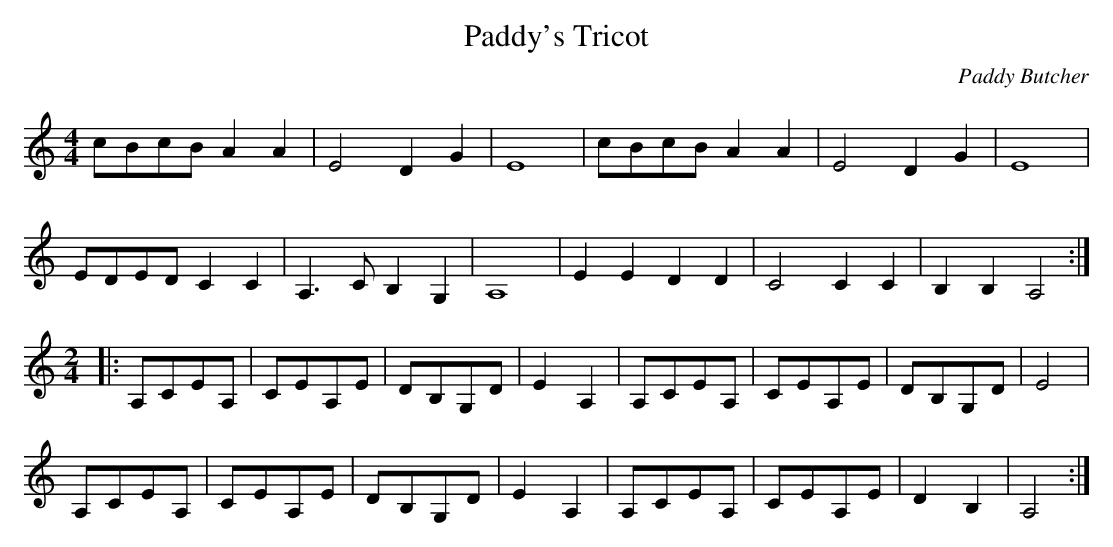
X:1
T:Paddy's Tricot
C:Paddy Butcher
L:1/8
M:4/4
K:Am
cBcB A2A2|E4 D2G2|E8|cBcB A2A2|E4 D2G2|E8|
EDED C2C2|A,3C B,2G,2|A,8|E2E2 D2D2|C4 C2C2|B,2B,2 A,4 :|
M:2/4
L:1/8
|:A,CEA,|CEA,E|DB,G,D|E2A,2|A,CEA,|CEA,E|DB,G,D|E4|
A,CEA,|CEA,E|DB,G,D|E2A,2|A,CEA,|CEA,E|D2B,2|A,4:|
